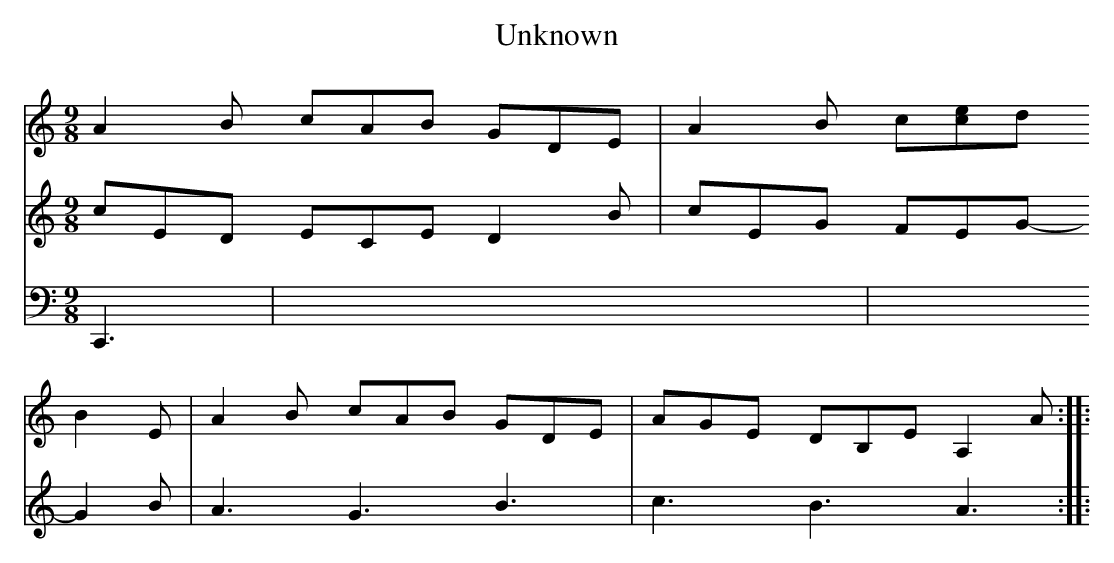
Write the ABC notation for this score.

X:1
T:Unknown
L:1/8
M:9/8
K:C
V:1
A2 B cAB GDE |\
A2 B c[ce]d
B2 E |\
A2 B cAB GDE |\
AGE DB,E A,2 A ::
V:2
L:1/8
M:9/8
K:C
cED ECE D2 B |\
cEG FEG -G2 B |\
A3 G3 B3 |\
c3 B3 A3 ::
V:3
L:1/8
M:9/8
K:C
C,,3 ^X3 =X3 |\
^X3 =X3 X3 |\
